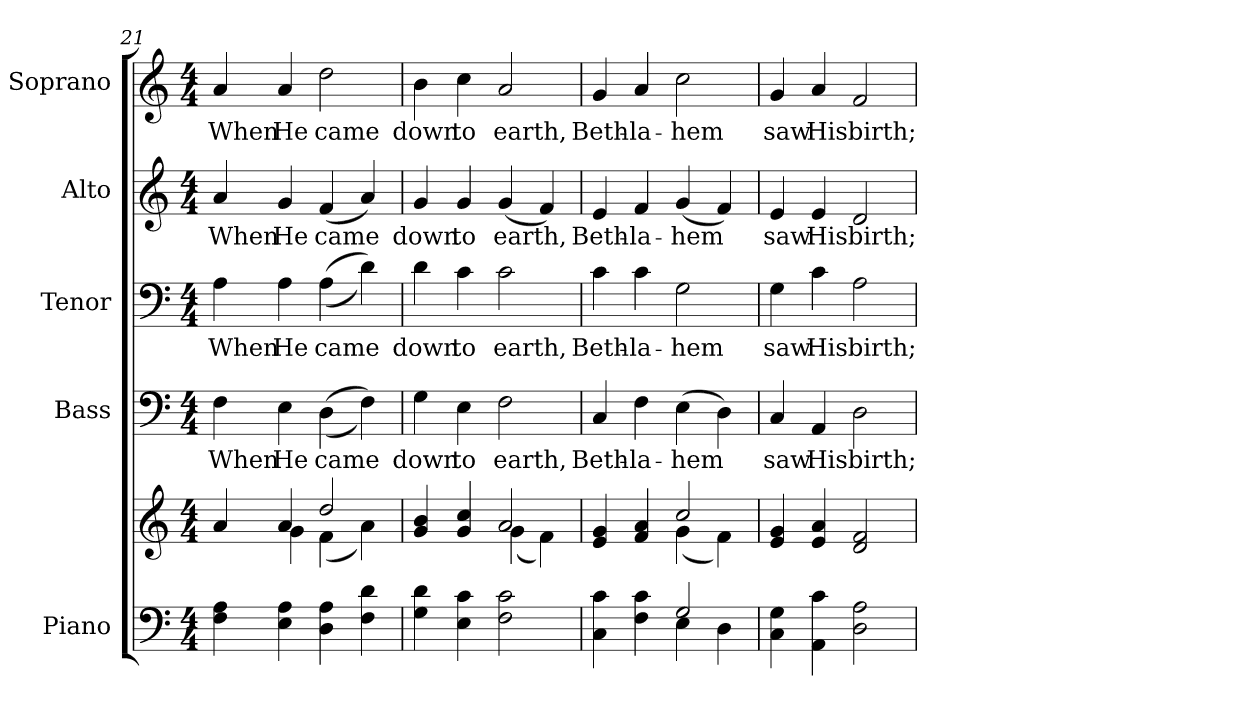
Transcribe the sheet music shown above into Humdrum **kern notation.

**kern	**kern	**kern	**text	**kern	**text	**kern	**text	**kern	**text
*part5	*part5	*part4	*part4	*part3	*part3	*part2	*part2	*part1	*part1
*staff6	*staff5	*staff4	*staff4	*staff3	*staff3	*staff2	*staff2	*staff1	*staff1
*I"Piano	*	*I"Bass	*	*I"Tenor	*	*I"Alto	*	*I"Soprano	*
*I'Pno.	*	*I'B.	*	*I'T.	*	*I'A.	*	*I'S.	*
!!LO:PB:g=z
*clefF4	*clefG2	*clefF4	*	*clefF4	*	*clefG2	*	*clefG2	*
*k[]	*k[]	*k[]	*	*k[]	*	*k[]	*	*k[]	*
*C:	*C:	*C:	*	*C:	*	*C:	*	*C:	*
*M4/4	*M4/4	*M4/4	*	*M4/4	*	*M4/4	*	*M4/4	*
=21	=21	=21	=21	=21	=21	=21	=21	=21	=21
*	*^	*	*	*	*	*	*	*	*
!	!	!	!	!LO:LY:b:color=#000000	!	!	!	!	!	!
!	!	!	!	!	!	!LO:LY:b:color=#000000	!	!	!	!
!	!	!	!	!	!	!	!	!LO:LY:b:color=#000000	!	!
!	!	!	!	!	!	!	!	!	!	!LO:LY:b:color=#000000
4Fi\ 4Ai	4ai/	4ryy	4Fi\	When	4Ai\	When	4ai/	When	4ai/	When
!	!	!	!	!LO:LY:b:color=#000000	!	!	!	!	!	!
!	!	!	!	!	!	!LO:LY:b:color=#000000	!	!	!	!
!	!	!	!	!	!	!	!	!LO:LY:b:color=#000000	!	!
!	!	!	!	!	!	!	!	!	!	!LO:LY:b:color=#000000
4Ei\ 4Ai	4ai/	4gi\	4Ei\	He	4Ai\	He	4gi/	He	4ai/	He
!	!	!	!	!LO:LY:b:color=#000000	!	!	!	!	!	!
!	!	!	!	!	!	!LO:LY:b:color=#000000	!	!	!	!
!	!	!	!	!	!	!	!	!LO:LY:b:color=#000000	!	!
!	!	!	!	!	!	!	!	!	!	!LO:LY:b:color=#000000
4Di\ 4Ai	2ddi/	(4fi\	((4Di\	came	((4Ai\	came	(4fi/	came	2ddi\	came
4Fi\ 4di	.	4ai\)	4Fi\))	.	4di\))	.	4ai/)	.	.	.
=22	=22	=22	=22	=22	=22	=22	=22	=22	=22	=22
!	!	!	!	!LO:LY:b:color=#000000	!	!	!	!	!	!
!	!	!	!	!	!	!LO:LY:b:color=#000000	!	!	!	!
!	!	!	!	!	!	!	!	!LO:LY:b:color=#000000	!	!
!	!	!	!	!	!	!	!	!	!	!LO:LY:b:color=#000000
4Gi\ 4di	4gi/ 4bi	2ryy	4Gi\	down	4di\	down	4gi/	down	4bi\	down
!	!	!	!	!LO:LY:b:color=#000000	!	!	!	!	!	!
!	!	!	!	!	!	!LO:LY:b:color=#000000	!	!	!	!
!	!	!	!	!	!	!	!	!LO:LY:b:color=#000000	!	!
!	!	!	!	!	!	!	!	!	!	!LO:LY:b:color=#000000
4Ei\ 4ci	4gi/ 4cci	.	4Ei\	to	4ci\	to	4gi/	to	4cci\	to
!	!	!	!	!LO:LY:b:color=#000000	!	!	!	!	!	!
!	!	!	!	!	!	!LO:LY:b:color=#000000	!	!	!	!
!	!	!	!	!	!	!	!	!LO:LY:b:color=#000000	!	!
!	!	!	!	!	!	!	!	!	!	!LO:LY:b:color=#000000
2Fi\ 2ci	2ai/	(4gi\	2Fi\	earth,	2ci\	earth,	(4gi/	earth,	2ai/	earth,
.	.	4fi\)	.	.	.	.	4fi/)	.	.	.
!!LO:PB:g=z
=23	=23	=23	=23	=23	=23	=23	=23	=23	=23	=23
*^	*	*	*	*	*	*	*	*	*	*
!	!	!	!	!	!LO:LY:b:color=#000000	!	!	!	!	!	!
!	!	!	!	!	!	!	!LO:LY:b:color=#000000	!	!	!	!
!	!	!	!	!	!	!	!	!	!LO:LY:b:color=#000000	!	!
!	!	!	!	!	!	!	!	!	!	!	!LO:LY:b:color=#000000
4Ci\ 4ci	2ryy	4ei/ 4gi	2ryy	4Ci/	Beth-	4ci\	Beth-	4ei/	Beth-	4gi/	Beth-
!	!	!	!	!	!LO:LY:b:color=#000000	!	!	!	!	!	!
!	!	!	!	!	!	!	!LO:LY:b:color=#000000	!	!	!	!
!	!	!	!	!	!	!	!	!	!LO:LY:b:color=#000000	!	!
!	!	!	!	!	!	!	!	!	!	!	!LO:LY:b:color=#000000
4Fi\ 4ci	.	4fi/ 4ai	.	4Fi\	-la-	4ci\	-la-	4fi/	-la-	4ai/	-la-
!	!	!	!	!	!LO:LY:b:color=#000000	!	!	!	!	!	!
!	!	!	!	!	!	!	!LO:LY:b:color=#000000	!	!	!	!
!	!	!	!	!	!	!	!	!	!LO:LY:b:color=#000000	!	!
!	!	!	!	!	!	!	!	!	!	!	!LO:LY:b:color=#000000
2Gi/	4Ei\	2cci/	(4gi\	(4Ei\	-hem	2Gi\	-hem	(4gi/	-hem	2cci\	-hem
.	4Di\	.	4fi\)	4Di\)	.	.	.	4fi/)	.	.	.
*v	*v	*	*	*	*	*	*	*	*	*	*
*	*v	*v	*	*	*	*	*	*	*	*
=24	=24	=24	=24	=24	=24	=24	=24	=24	=24
*^	*^	*	*	*	*	*	*	*	*
!	!	!	!	!	!LO:LY:b:color=#000000	!	!	!	!	!	!
*v	*v	*	*	*	*	*	*	*	*	*	*
*	*v	*v	*	*	*	*	*	*	*	*
*^	*^	*	*	*	*	*	*	*	*
!	!	!	!	!	!	!	!LO:LY:b:color=#000000	!	!	!	!
*v	*v	*	*	*	*	*	*	*	*	*	*
*	*v	*v	*	*	*	*	*	*	*	*
*^	*^	*	*	*	*	*	*	*	*
!	!	!	!	!	!	!	!	!	!LO:LY:b:color=#000000	!	!
*v	*v	*	*	*	*	*	*	*	*	*	*
*	*v	*v	*	*	*	*	*	*	*	*
*^	*^	*	*	*	*	*	*	*	*
!	!	!	!	!	!	!	!	!	!	!	!LO:LY:b:color=#000000
*v	*v	*	*	*	*	*	*	*	*	*	*
*	*v	*v	*	*	*	*	*	*	*	*
4Ci\ 4Gi	4ei/ 4gi	4Ci/	saw	4Gi\	saw	4ei/	saw	4gi/	saw
!	!	!	!LO:LY:b:color=#000000	!	!	!	!	!	!
!	!	!	!	!	!LO:LY:b:color=#000000	!	!	!	!
!	!	!	!	!	!	!	!LO:LY:b:color=#000000	!	!
!	!	!	!	!	!	!	!	!	!LO:LY:b:color=#000000
4AAi\ 4ci	4ei/ 4ai	4AAi/	His	4ci\	His	4ei/	His	4ai/	His
!	!	!	!LO:LY:b:color=#000000	!	!	!	!	!	!
!	!	!	!	!	!LO:LY:b:color=#000000	!	!	!	!
!	!	!	!	!	!	!	!LO:LY:b:color=#000000	!	!
!	!	!	!	!	!	!	!	!	!LO:LY:b:color=#000000
2Di\ 2Ai	2di/ 2fi	2Di\	birth;	2Ai\	birth;	2di/	birth;	2fi/	birth;
=	=	=	=	=	=	=	=	=	=
*-	*-	*-	*-	*-	*-	*-	*-	*-	*-
